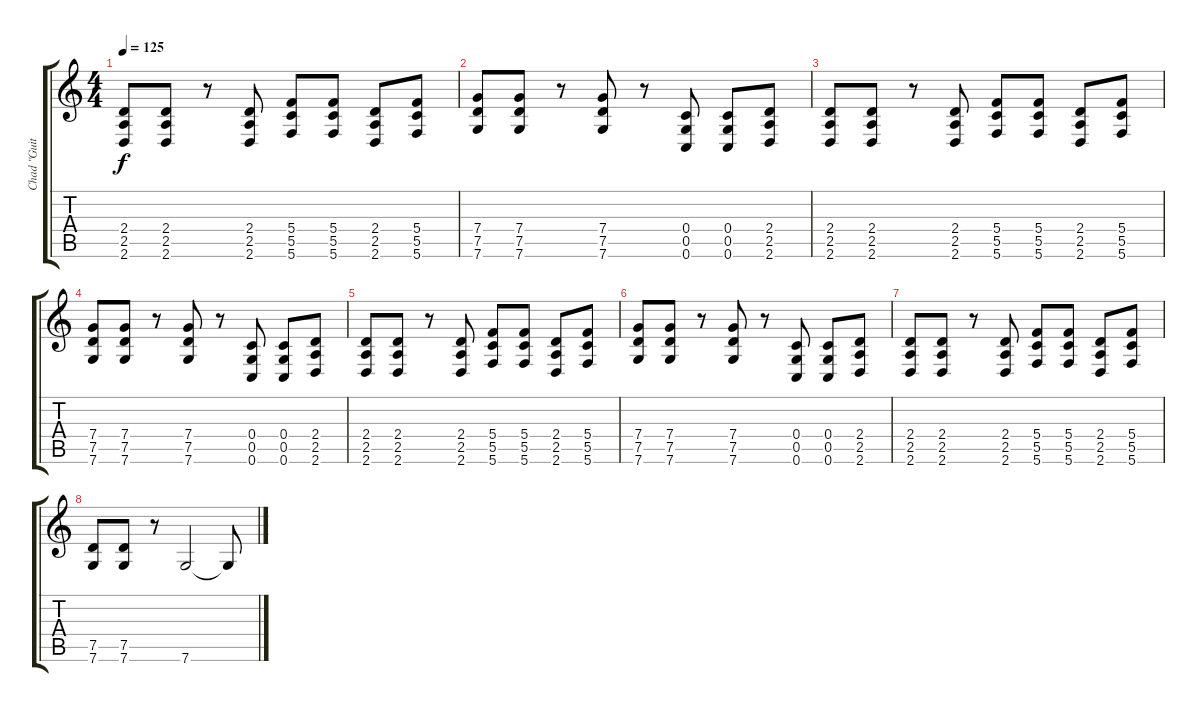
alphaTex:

\track ("Chad \"Guitar\"" "Chad \"Guit") {instrument electricguitarclean}
\staff {score tabs}
\tuning (D4 A3 F3 C3 G2 C2) {hide}
\ts (4 4)
\tempo 125
\clef g2
\ks c
(2.4 2.5 2.6).8{dy f} (2.4 2.5 2.6).8 r.8 (2.4 2.5 2.6).8 (5.4 5.5 5.6).8 (5.4 5.5 5.6).8 (2.4 2.5 2.6).8 (5.4 5.5 5.6).8 |
(7.4 7.5 7.6).8 (7.4 7.5 7.6).8 r.8 (7.4 7.5 7.6).8 r.8 (0.4 0.5 0.6).8 (0.4 0.5 0.6).8 (2.4 2.5 2.6).8 |
(2.4 2.5 2.6).8 (2.4 2.5 2.6).8 r.8 (2.4 2.5 2.6).8 (5.4 5.5 5.6).8 (5.4 5.5 5.6).8 (2.4 2.5 2.6).8 (5.4 5.5 5.6).8 |
(7.4 7.5 7.6).8 (7.4 7.5 7.6).8 r.8 (7.4 7.5 7.6).8 r.8 (0.4 0.5 0.6).8 (0.4 0.5 0.6).8 (2.4 2.5 2.6).8 |
(2.4 2.5 2.6).8 (2.4 2.5 2.6).8 r.8 (2.4 2.5 2.6).8 (5.4 5.5 5.6).8 (5.4 5.5 5.6).8 (2.4 2.5 2.6).8 (5.4 5.5 5.6).8 |
(7.4 7.5 7.6).8 (7.4 7.5 7.6).8 r.8 (7.4 7.5 7.6).8 r.8 (0.4 0.5 0.6).8 (0.4 0.5 0.6).8 (2.4 2.5 2.6).8 |
(2.4 2.5 2.6).8 (2.4 2.5 2.6).8 r.8 (2.4 2.5 2.6).8 (5.4 5.5 5.6).8 (5.4 5.5 5.6).8 (2.4 2.5 2.6).8 (5.4 5.5 5.6).8 |
(7.5 7.6).8 (7.5 7.6).8 r.8 7.6.2 7.6{t}.8
